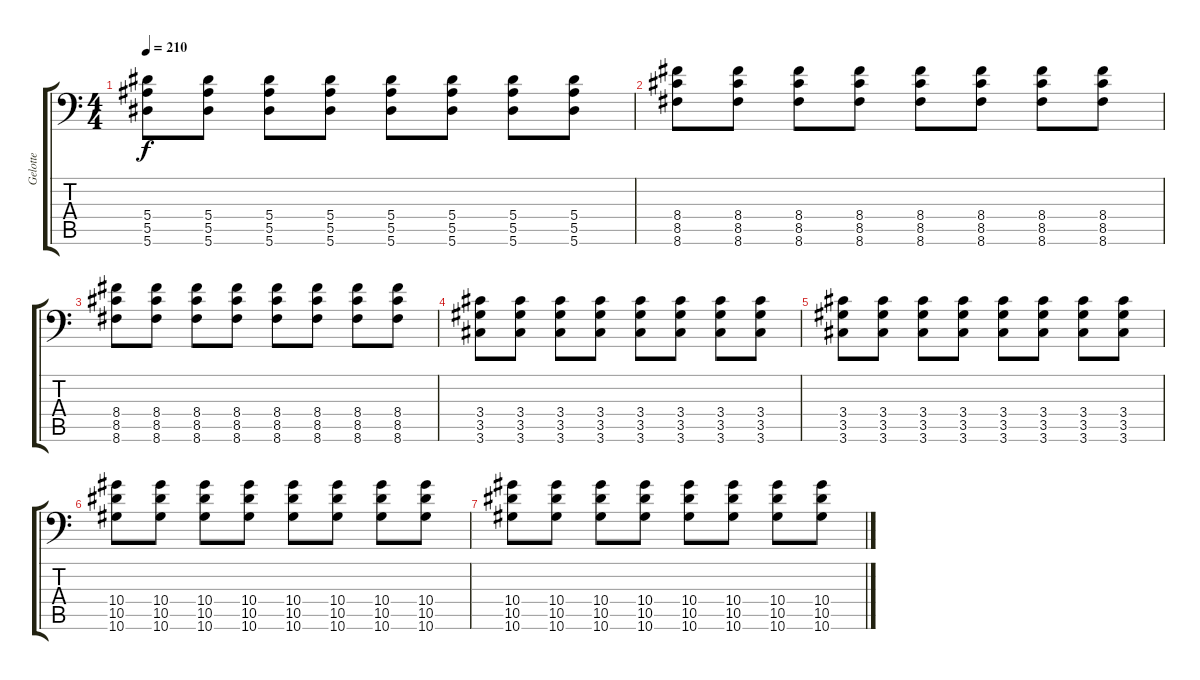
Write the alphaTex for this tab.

\track ("Gelotte" "Gelotte") {instrument distortionguitar}
\staff {score tabs}
\tuning (C4 G4 Eb3 Bb2 F2 Bb1) {hide}
\ts (4 4)
\tempo 210
\clef f4
\ks c
(5.4 5.5 5.6).8{dy f} (5.4 5.5 5.6).8 (5.4 5.5 5.6).8 (5.4 5.5 5.6).8 (5.4 5.5 5.6).8 (5.4 5.5 5.6).8 (5.4 5.5 5.6).8 (5.4 5.5 5.6).8 |
(8.4 8.5 8.6).8 (8.4 8.5 8.6).8 (8.4 8.5 8.6).8 (8.4 8.5 8.6).8 (8.4 8.5 8.6).8 (8.4 8.5 8.6).8 (8.4 8.5 8.6).8 (8.4 8.5 8.6).8 |
(8.4 8.5 8.6).8 (8.4 8.5 8.6).8 (8.4 8.5 8.6).8 (8.4 8.5 8.6).8 (8.4 8.5 8.6).8 (8.4 8.5 8.6).8 (8.4 8.5 8.6).8 (8.4 8.5 8.6).8 |
(3.4 3.5 3.6).8 (3.4 3.5 3.6).8 (3.4 3.5 3.6).8 (3.4 3.5 3.6).8 (3.4 3.5 3.6).8 (3.4 3.5 3.6).8 (3.4 3.5 3.6).8 (3.4 3.5 3.6).8 |
(3.4 3.5 3.6).8 (3.4 3.5 3.6).8 (3.4 3.5 3.6).8 (3.4 3.5 3.6).8 (3.4 3.5 3.6).8 (3.4 3.5 3.6).8 (3.4 3.5 3.6).8 (3.4 3.5 3.6).8 |
(10.4 10.5 10.6).8 (10.4 10.5 10.6).8 (10.4 10.5 10.6).8 (10.4 10.5 10.6).8 (10.4 10.5 10.6).8 (10.4 10.5 10.6).8 (10.4 10.5 10.6).8 (10.4 10.5 10.6).8 |
(10.4 10.5 10.6).8 (10.4 10.5 10.6).8 (10.4 10.5 10.6).8 (10.4 10.5 10.6).8 (10.4 10.5 10.6).8 (10.4 10.5 10.6).8 (10.4 10.5 10.6).8 (10.4 10.5 10.6).8
